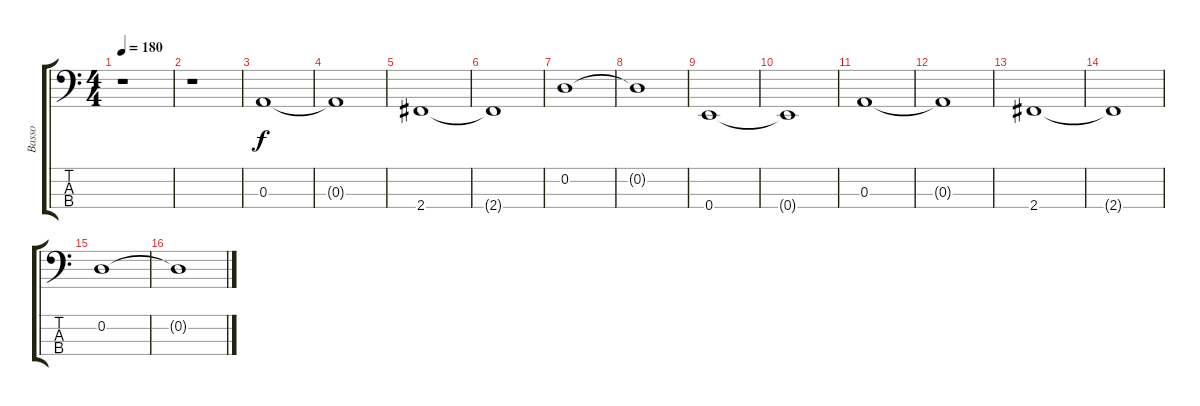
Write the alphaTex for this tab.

\track ("Basso" "Basso") {instrument electricbasspick}
\staff {score tabs}
\tuning (G2 D2 A1 E1) {hide}
\ts (4 4)
\tempo 180
\clef f4
\ks c
r.1{dy f instrument electricbasspick} |
r.1 |
0.3.1 |
0.3{t}.1 |
2.4.1 |
2.4{t}.1 |
0.2.1 |
0.2{t}.1 |
0.4.1 |
0.4{t}.1 |
0.3.1 |
0.3{t}.1 |
2.4.1 |
2.4{t}.1 |
0.2.1 |
0.2{t}.1
